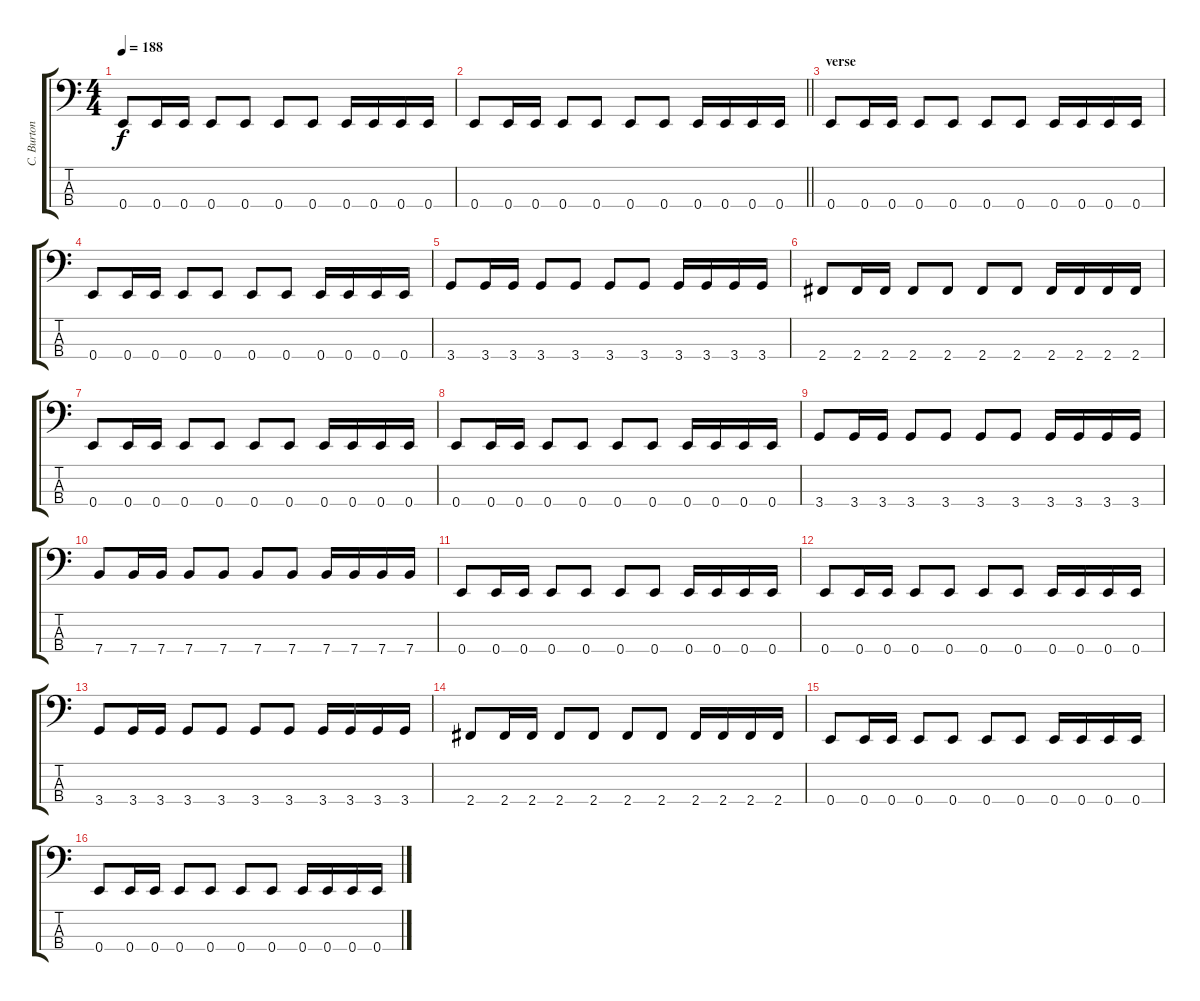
\track ("C. Burton - Bass" "C. Burton ") {instrument electricbassfinger}
\staff {score tabs}
\tuning (G2 D2 A1 E1) {hide}
\ts (4 4)
\tempo 188
\clef f4
\ks c
0.4.8{dy f} 0.4.16 0.4.16 0.4.8 0.4.8 0.4.8 0.4.8 0.4.16 0.4.16 0.4.16 0.4.16 |
\barLineRight lightlight
0.4.8 0.4.16 0.4.16 0.4.8 0.4.8 0.4.8 0.4.8 0.4.16 0.4.16 0.4.16 0.4.16 |
\section ("" "verse")
0.4.8 0.4.16 0.4.16 0.4.8 0.4.8 0.4.8 0.4.8 0.4.16 0.4.16 0.4.16 0.4.16 |
0.4.8 0.4.16 0.4.16 0.4.8 0.4.8 0.4.8 0.4.8 0.4.16 0.4.16 0.4.16 0.4.16 |
3.4.8 3.4.16 3.4.16 3.4.8 3.4.8 3.4.8 3.4.8 3.4.16 3.4.16 3.4.16 3.4.16 |
2.4.8 2.4.16 2.4.16 2.4.8 2.4.8 2.4.8 2.4.8 2.4.16 2.4.16 2.4.16 2.4.16 |
0.4.8 0.4.16 0.4.16 0.4.8 0.4.8 0.4.8 0.4.8 0.4.16 0.4.16 0.4.16 0.4.16 |
0.4.8 0.4.16 0.4.16 0.4.8 0.4.8 0.4.8 0.4.8 0.4.16 0.4.16 0.4.16 0.4.16 |
3.4.8 3.4.16 3.4.16 3.4.8 3.4.8 3.4.8 3.4.8 3.4.16 3.4.16 3.4.16 3.4.16 |
7.4.8 7.4.16 7.4.16 7.4.8 7.4.8 7.4.8 7.4.8 7.4.16 7.4.16 7.4.16 7.4.16 |
0.4.8 0.4.16 0.4.16 0.4.8 0.4.8 0.4.8 0.4.8 0.4.16 0.4.16 0.4.16 0.4.16 |
0.4.8 0.4.16 0.4.16 0.4.8 0.4.8 0.4.8 0.4.8 0.4.16 0.4.16 0.4.16 0.4.16 |
3.4.8 3.4.16 3.4.16 3.4.8 3.4.8 3.4.8 3.4.8 3.4.16 3.4.16 3.4.16 3.4.16 |
2.4.8 2.4.16 2.4.16 2.4.8 2.4.8 2.4.8 2.4.8 2.4.16 2.4.16 2.4.16 2.4.16 |
0.4.8 0.4.16 0.4.16 0.4.8 0.4.8 0.4.8 0.4.8 0.4.16 0.4.16 0.4.16 0.4.16 |
0.4.8 0.4.16 0.4.16 0.4.8 0.4.8 0.4.8 0.4.8 0.4.16 0.4.16 0.4.16 0.4.16
